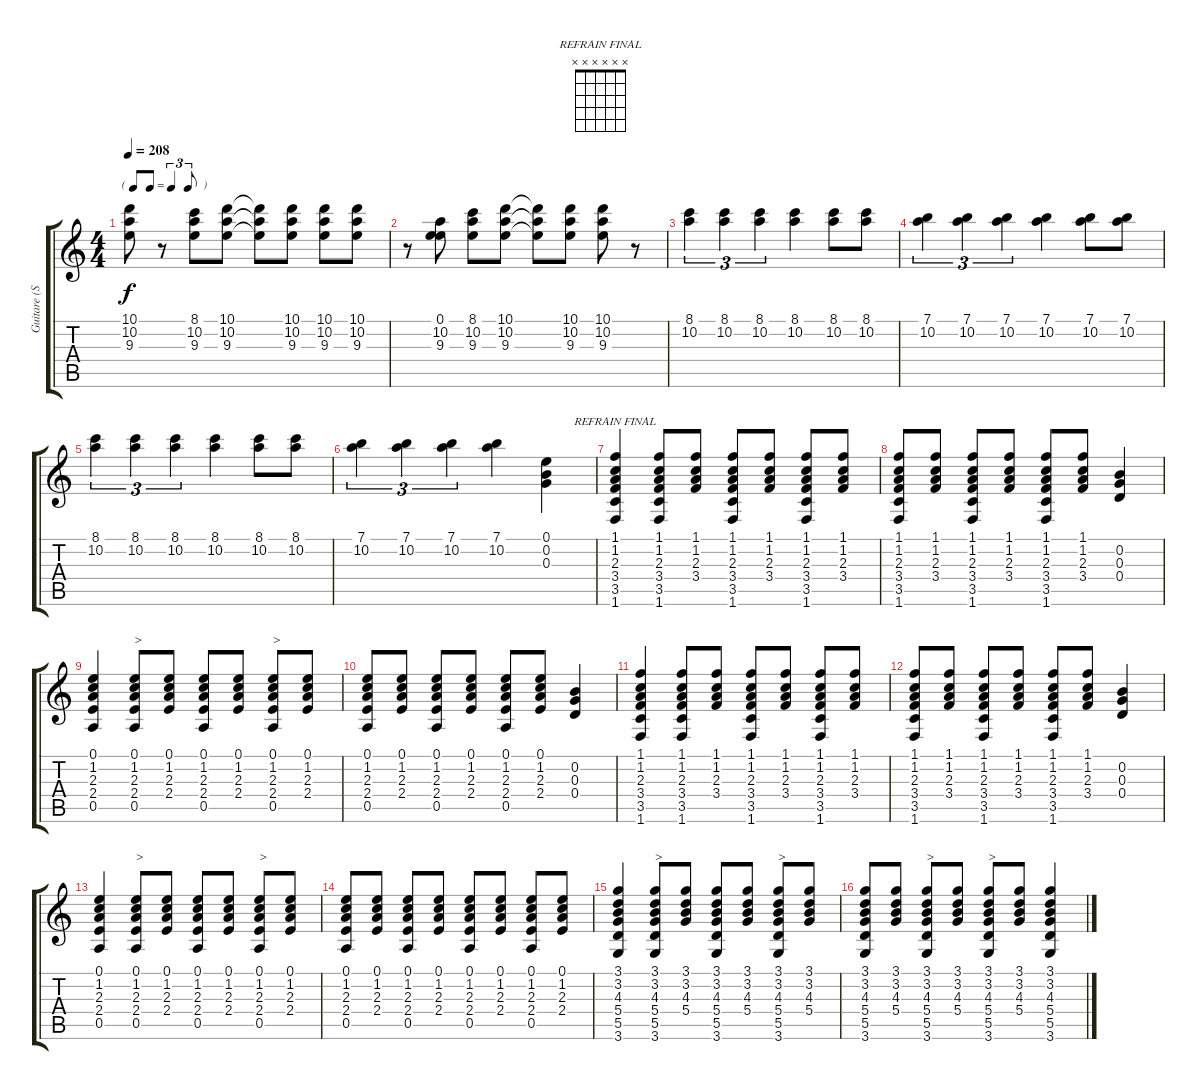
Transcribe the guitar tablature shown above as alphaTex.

\track ("Guitare (Strato) + Delay" "Guitare (S") {instrument electricguitarclean}
\staff {score tabs}
\tuning (E4 B3 G3 D3 A2 E2) {hide}
\chord ("REFRAIN FINAL" x x x x x x) {firstfret 0}
\ts (4 4)
\tf triplet8th
\tempo 208
\clef g2
\ks c
(10.1 10.2 9.3).8{dy f} r.8 (8.1 10.2 9.3).8 (10.1 10.2 9.3).8 (10.1{t} 10.2{t} 9.3{t}).8 (10.1 10.2 9.3).8 (10.1 10.2 9.3).8 (10.1 10.2 9.3).8 |
r.8 (0.1 10.2 9.3).8 (8.1 10.2 9.3).8 (10.1 10.2 9.3).8 (10.1{t} 10.2{t} 9.3{t}).8 (10.1 10.2 9.3).8 (10.1 10.2 9.3).8 r.8 |
(8.1 10.2).4{tu (3 2)} (8.1 10.2).4{tu (3 2)} (8.1 10.2).4{tu (3 2)} (8.1 10.2).4 (8.1 10.2).8 (8.1 10.2).8 |
(7.1 10.2).4{tu (3 2)} (7.1 10.2).4{tu (3 2)} (7.1 10.2).4{tu (3 2)} (7.1 10.2).4 (7.1 10.2).8 (7.1 10.2).8 |
(8.1 10.2).4{tu (3 2)} (8.1 10.2).4{tu (3 2)} (8.1 10.2).4{tu (3 2)} (8.1 10.2).4 (8.1 10.2).8 (8.1 10.2).8 |
(7.1 10.2).4{tu (3 2)} (7.1 10.2).4{tu (3 2)} (7.1 10.2).4{tu (3 2)} (7.1 10.2).4 (0.1 0.2 0.3).4 |
(1.1 1.2 2.3 3.4 3.5 1.6).4{ch "REFRAIN FINAL"} (1.1 1.2 2.3 3.4 3.5 1.6).8 (1.1 1.2 2.3 3.4).8 (1.1 1.2 2.3 3.4 3.5 1.6).8 (1.1 1.2 2.3 3.4).8 (1.1 1.2 2.3 3.4 3.5 1.6).8 (1.1 1.2 2.3 3.4).8 |
(1.1 1.2 2.3 3.4 3.5 1.6).8 (1.1 1.2 2.3 3.4).8 (1.1 1.2 2.3 3.4 3.5 1.6).8 (1.1 1.2 2.3 3.4).8 (1.1 1.2 2.3 3.4 3.5 1.6).8 (1.1 1.2 2.3 3.4).8 (0.2 0.3 0.4).4 |
(0.1 1.2 2.3 2.4 0.5).4 (0.1 1.2 2.3 2.4 0.5).8{txt ">"} (0.1 1.2 2.3 2.4).8 (0.1 1.2 2.3 2.4 0.5).8 (0.1 1.2 2.3 2.4).8 (0.1 1.2 2.3 2.4 0.5).8{txt ">"} (0.1 1.2 2.3 2.4).8 |
(0.1 1.2 2.3 2.4 0.5).8 (0.1 1.2 2.3 2.4).8 (0.1 1.2 2.3 2.4 0.5).8 (0.1 1.2 2.3 2.4).8 (0.1 1.2 2.3 2.4 0.5).8 (0.1 1.2 2.3 2.4).8 (0.2 0.3 0.4).4 |
(1.1 1.2 2.3 3.4 3.5 1.6).4 (1.1 1.2 2.3 3.4 3.5 1.6).8 (1.1 1.2 2.3 3.4).8 (1.1 1.2 2.3 3.4 3.5 1.6).8 (1.1 1.2 2.3 3.4).8 (1.1 1.2 2.3 3.4 3.5 1.6).8 (1.1 1.2 2.3 3.4).8 |
(1.1 1.2 2.3 3.4 3.5 1.6).8 (1.1 1.2 2.3 3.4).8 (1.1 1.2 2.3 3.4 3.5 1.6).8 (1.1 1.2 2.3 3.4).8 (1.1 1.2 2.3 3.4 3.5 1.6).8 (1.1 1.2 2.3 3.4).8 (0.2 0.3 0.4).4 |
(0.1 1.2 2.3 2.4 0.5).4 (0.1 1.2 2.3 2.4 0.5).8{txt ">"} (0.1 1.2 2.3 2.4).8 (0.1 1.2 2.3 2.4 0.5).8 (0.1 1.2 2.3 2.4).8 (0.1 1.2 2.3 2.4 0.5).8{txt ">"} (0.1 1.2 2.3 2.4).8 |
(0.1 1.2 2.3 2.4 0.5).8 (0.1 1.2 2.3 2.4).8 (0.1 1.2 2.3 2.4 0.5).8 (0.1 1.2 2.3 2.4).8 (0.1 1.2 2.3 2.4 0.5).8 (0.1 1.2 2.3 2.4).8 (0.1 1.2 2.3 2.4 0.5).8 (0.1 1.2 2.3 2.4).8 |
(3.1 3.2 4.3 5.4 5.5 3.6).4 (3.1 3.2 4.3 5.4 5.5 3.6).8{txt ">"} (3.1 3.2 4.3 5.4).8 (3.1 3.2 4.3 5.4 5.5 3.6).8 (3.1 3.2 4.3 5.4).8 (3.1 3.2 4.3 5.4 5.5 3.6).8{txt ">"} (3.1 3.2 4.3 5.4).8 |
(3.1 3.2 4.3 5.4 5.5 3.6).8 (3.1 3.2 4.3 5.4).8 (3.1 3.2 4.3 5.4 5.5 3.6).8{txt ">"} (3.1 3.2 4.3 5.4).8 (3.1 3.2 4.3 5.4 5.5 3.6).8{txt ">"} (3.1 3.2 4.3 5.4).8 (3.1 3.2 4.3 5.4 5.5 3.6).4
